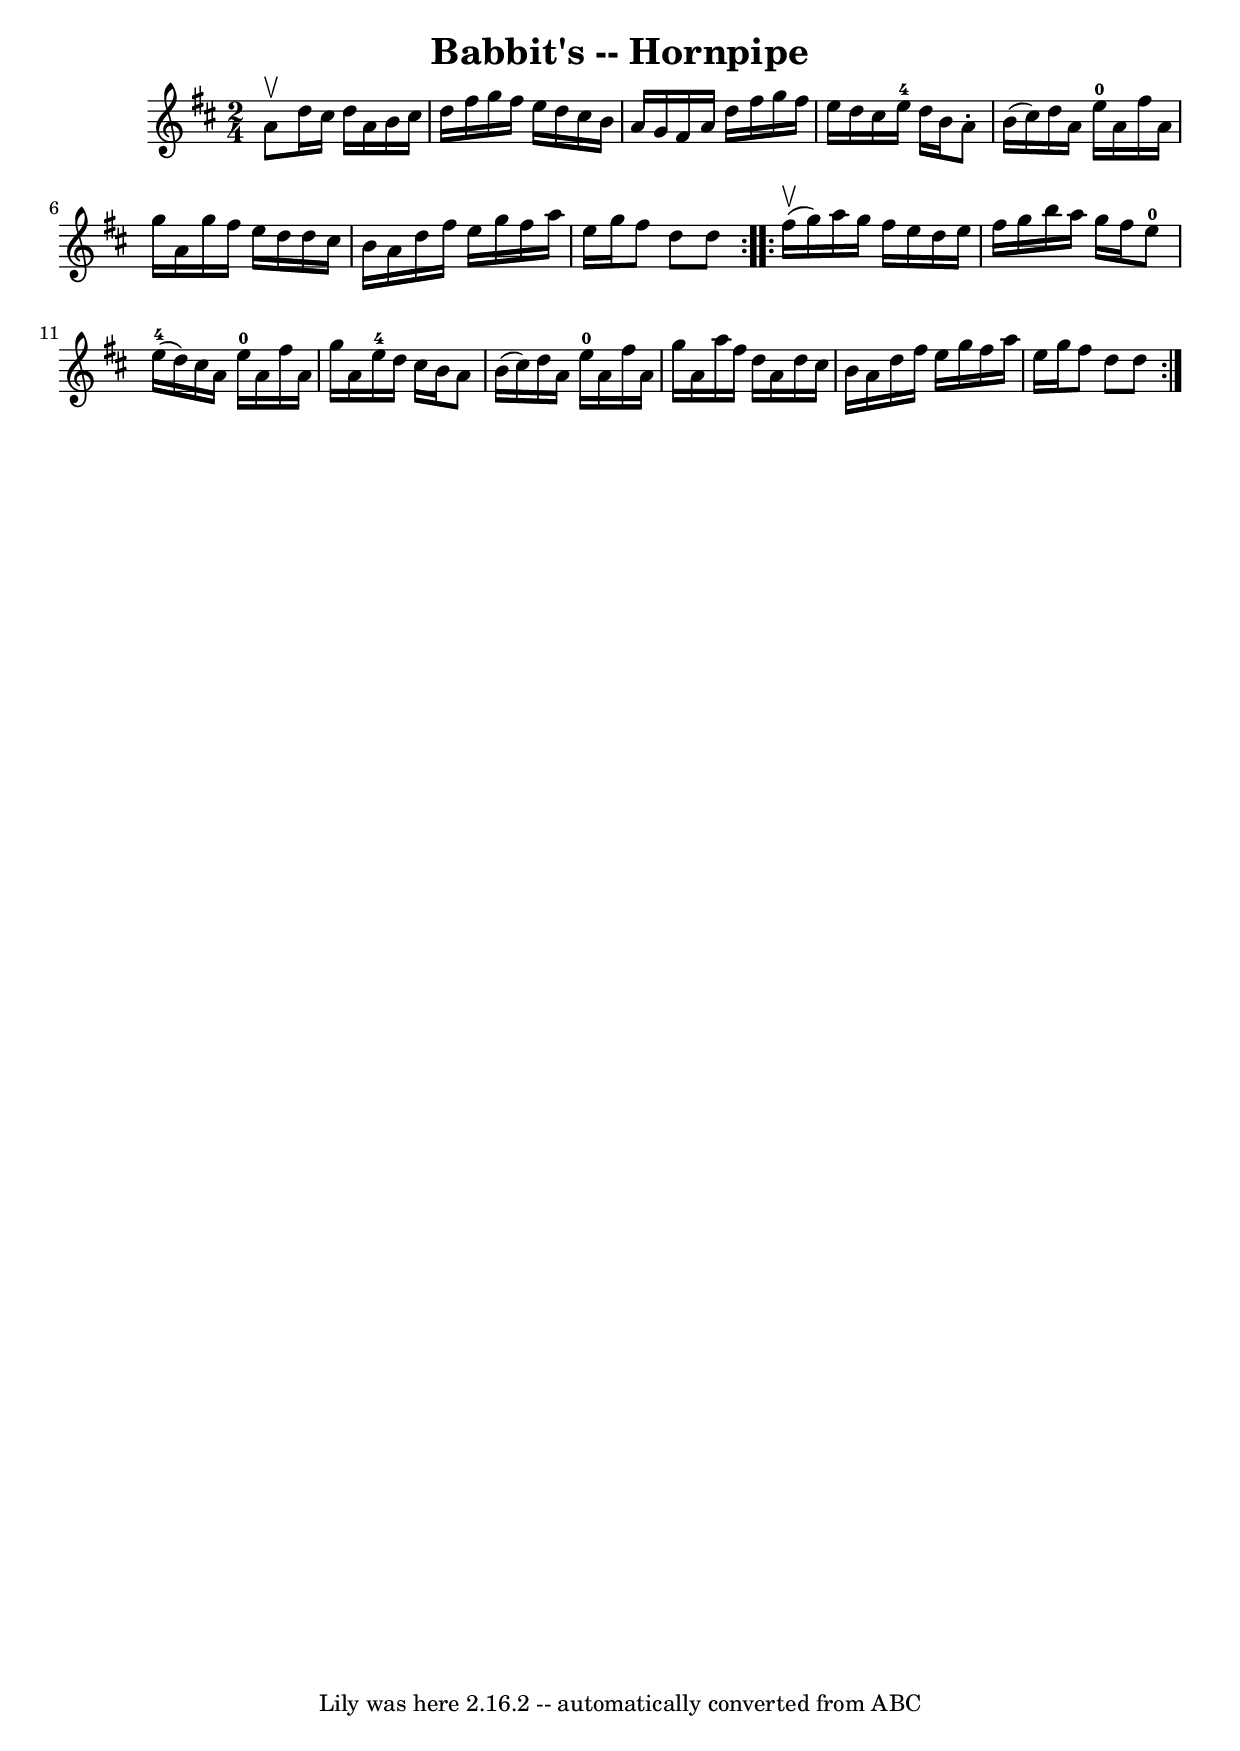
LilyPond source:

\version "2.7.40"
\include "Mammoth.ily"
\header {
	%% book = "Cole's 1000 Fiddle Tunes"
	crossRefNumber = "1"
	footnotes = ""
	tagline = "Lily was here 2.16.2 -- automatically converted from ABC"
	title = "Babbit's -- Hornpipe"
}
voicedefault =  {


\repeat volta 2 {
\time 2/4 \key d \major a'8^\upbow |
 d''16 cis''16 d''16    
a'16 b'16 cis''16 d''16 fis''16  |
 g''16 fis''16    
e''16 d''16 cis''16 b'16 a'16 g'16  |
 fis'16 a'16    
d''16 fis''16 g''16 fis''16 e''16 d''16  |
 cis''16    
e''16-4 d''16 b'16 a'8 -. b'16 (cis''16) |
 d''16  
 a'16 e''16-0 a'16 fis''16 a'16 g''16 a'16  |
   
g''16 fis''16 e''16 d''16 d''16 cis''16 b'16 a'16  
|
 d''16 fis''16 e''16 g''16 fis''16 a''16 e''16    
g''16  |
 fis''8 d''8 d''8  }     \repeat volta 2 { fis''16 
(^\upbow g''16) |
 a''16 g''16 fis''16 e''16 d''16    
e''16 fis''16 g''16  |
 b''16 a''16 g''16 fis''16      
e''8-0 e''16-4(d''16) |
 cis''16 a'16 e''16 
-0 a'16 fis''16 a'16 g''16 a'16  |
 e''16-4 d''16  
 cis''16 b'16 a'8 b'16 (cis''16) |
 d''16 a'16    
e''16-0 a'16 fis''16 a'16 g''16 a'16  |
 a''16    
fis''16 d''16 a'16 d''16 cis''16 b'16 a'16  |
 d''16  
 fis''16 e''16 g''16 fis''16 a''16 e''16 g''16  |
   
fis''8 d''8 d''8  }   
}

\score{
    <<

	\context Staff="default"
	{
	    \voicedefault 
	}

    >>
	\layout {
	}
	\midi {}
}
